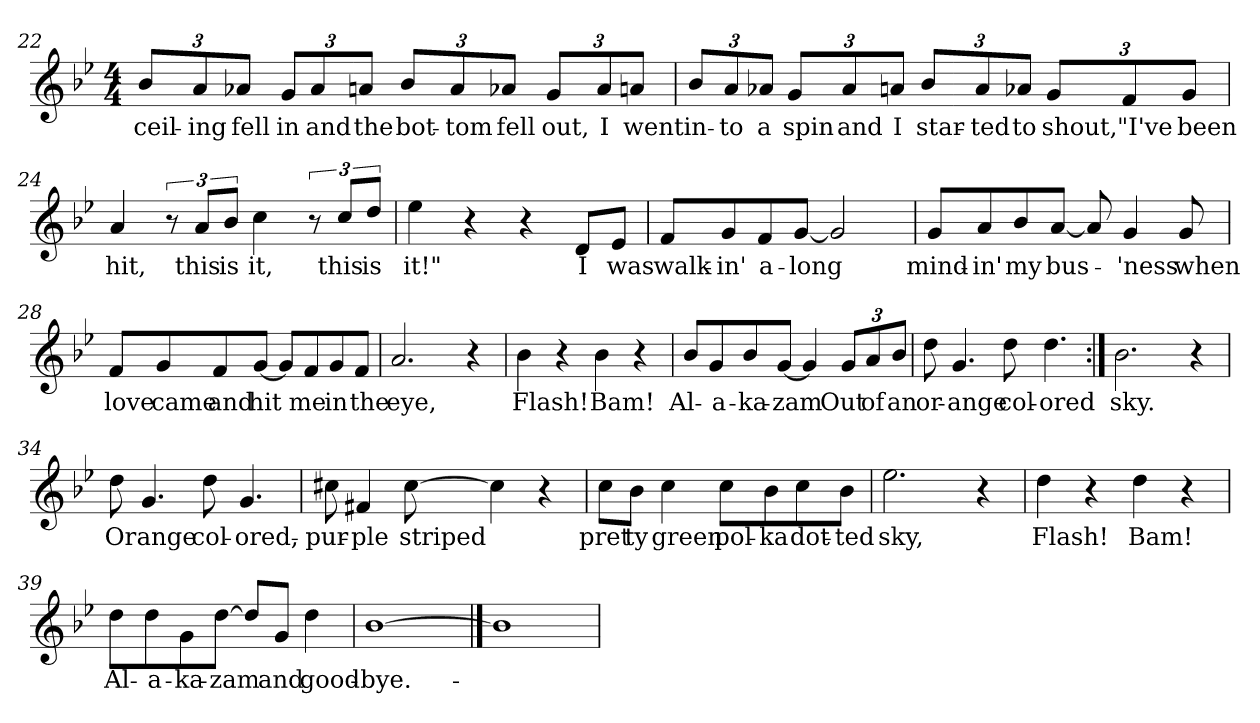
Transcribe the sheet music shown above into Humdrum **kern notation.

**kern	**text
*part1	*part1
*staff1	*staff1
*clefG2	*
*k[b-e-]	*
*B-:	*
*M4/4	*
*Xbrackettup	*
=22	=22
12b-/L	ceil-
12a/	-ing
12a-X/J	fell
12g/L	in
12a-/	and
12an/J	the
12b-/L	bot-
12a/	-tom
12a-X/J	fell
12g/L	out,
12a-/	I
12an/J	went
=23	=23
12b-/L	in-
12a/	-to
12a-X/J	a
12g/L	spin
12a-/	and
12an/J	I
12b-/L	star-
12a/	-ted
12a-X/J	to
12g/L	shout,
12f/	"I've
12g/J	been
!!LO:LB:g=z
=24	=24
4a/	hit,
*brackettup	*
12r	.
12a/L	this
12b-/J	is
4cc\	it,
12r	.
12cc/L	this
12dd/J	is
=25	=25
4ee-\	it!"
4r	.
4r	.
8d/L	I
8e-/J	was
=26	=26
8f/L	walk-
8g/	in'
8f/	a-
[8g/J	-long
2g/]	.
=27	=27
8g/L	mind-
8a/	-in'
8b-/	my
[8a/J	bus-
8a/]	.
4g/	-'ness
8g/	when
!!LO:LB:g=z
=28	=28
8f/L	love
8g/	came
8f/	and
[8g/J	hit
8g/L]	.
8f/	me
8g/	in
8f/J	the
=29	=29
2.a/	eye,
4r	.
=30	=30
4b-\	Flash!
4r	.
4b-\	Bam!
4r	.
=31	=31
8b-/L	Al-
8g/	-a-
8b-/	-ka-
[8g/J	-zam
4g/]	.
*Xbrackettup	*
12g/L	Out
12a/	of
12b-/J	an
!!LO:LB:g=z
=32	=32
8dd\	or-
4.g/	-ange
8dd\	col-
4.dd\	-ored
=33:|!	=33:|!
2.b-\	sky.
4r	.
=34	=34
8dd\	Or
4.g/	-ange
8dd\	col-
4.g/	-ored,-
=35	=35
8cc#X\	pur-
4f#X/	-ple
[8cc#\	striped
4cc#\]	.
4r	.
=36	=36
8cc\L	pret
8b-\J	-ty
4cc\	green
8cc\L	pol-
8b-\	-ka
8cc\	dot-
8b-\J	-ted
!!LO:LB:g=z
=37	=37
2.ee-\	sky,
4r	.
=38	=38
4dd\	Flash!
4r	.
4dd\	Bam!
4r	.
=39	=39
8dd\L	Al-
8dd\	a-
8g\	ka-
[8dd\J	-zam
8dd/L]	.
8g/J	and
4dd\	good-
=40	=40
[1b-	-bye.-
==41	==41
1b-]	.
=	=
*-	*-
